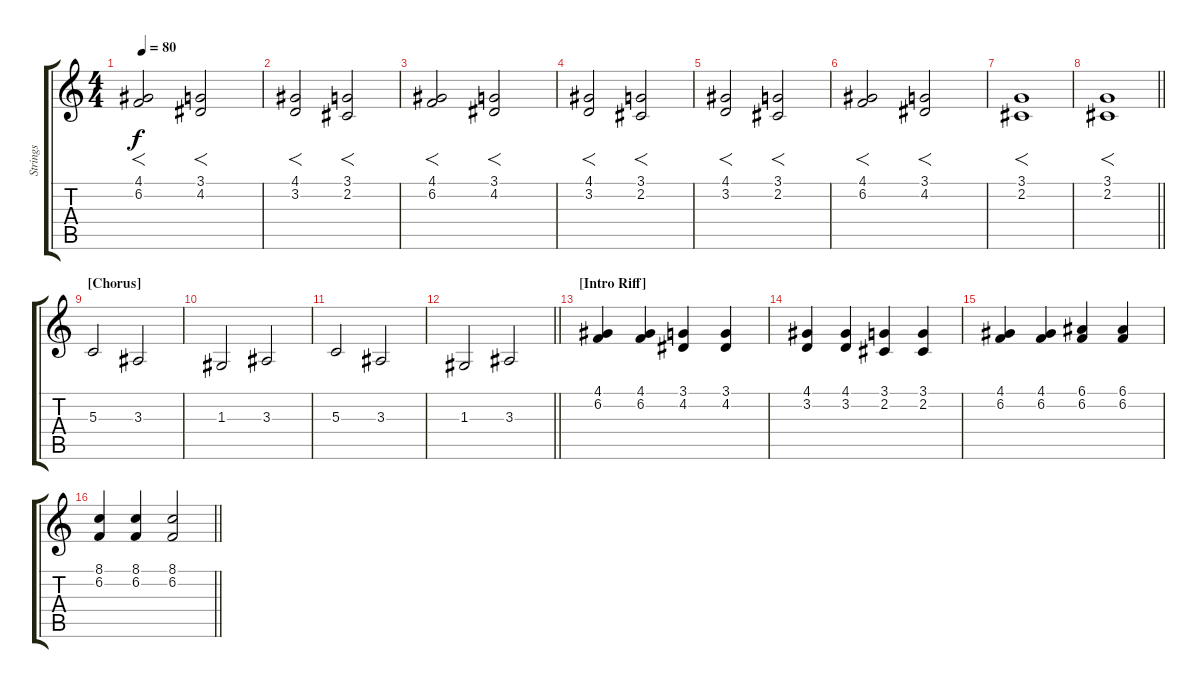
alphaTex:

\track ("Strings" "Strings") {instrument synthstrings1}
\staff {score tabs}
\tuning (E4 B3 G3 D3 A2 E2) {hide}
\ts (4 4)
\tempo 80
\clef g2
\ks c
(4.1 6.2).2{f dy f} (3.1 4.2).2{f} |
(4.1 3.2).2{f} (3.1 2.2).2{f} |
(4.1 6.2).2{f} (3.1 4.2).2{f} |
(4.1 3.2).2{f} (3.1 2.2).2{f} |
(4.1 3.2).2{f} (3.1 2.2).2{f} |
(4.1 6.2).2{f} (3.1 4.2).2{f} |
(3.1 2.2).1{f} |
\barLineRight lightlight
(3.1 2.2).1{f} |
\section ("" "[Chorus]")
5.3.2 3.3.2 |
1.3.2 3.3.2 |
5.3.2 3.3.2 |
\barLineRight lightlight
1.3.2 3.3.2 |
\section ("" "[Intro Riff]")
(4.1 6.2).4 (4.1 6.2).4 (3.1 4.2).4 (3.1 4.2).4 |
(4.1 3.2).4 (4.1 3.2).4 (3.1 2.2).4 (3.1 2.2).4 |
(4.1 6.2).4 (4.1 6.2).4 (6.1 6.2).4 (6.1 6.2).4 |
\barLineRight lightlight
(8.1 6.2).4 (8.1 6.2).4 (8.1 6.2).2
